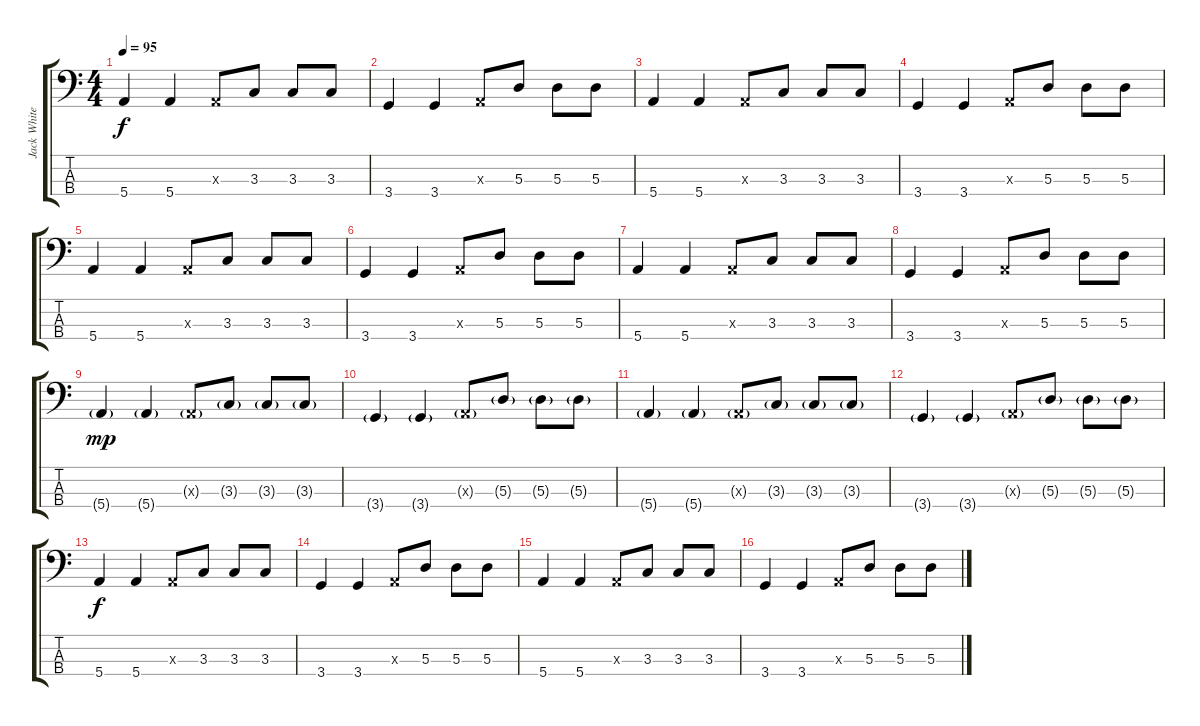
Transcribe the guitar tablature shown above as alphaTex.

\track ("Jack White - Bass Octave Pedal" "Jack White") {instrument electricbasspick}
\staff {score tabs}
\tuning (G2 D2 A1 E1) {hide}
\ts (4 4)
\tempo 95
\clef f4
\ks c
5.4.4{dy f instrument electricbasspick} 5.4.4 0.3{x}.8 3.3.8 3.3.8 3.3.8 |
3.4.4 3.4.4 0.3{x}.8 5.3.8 5.3.8 5.3.8 |
5.4.4 5.4.4 0.3{x}.8 3.3.8 3.3.8 3.3.8 |
3.4.4 3.4.4 0.3{x}.8 5.3.8 5.3.8 5.3.8 |
5.4.4 5.4.4 0.3{x}.8 3.3.8 3.3.8 3.3.8 |
3.4.4 3.4.4 0.3{x}.8 5.3.8 5.3.8 5.3.8 |
5.4.4 5.4.4 0.3{x}.8 3.3.8 3.3.8 3.3.8 |
3.4.4 3.4.4 0.3{x}.8 5.3.8 5.3.8 5.3.8 |
5.4{g}.4{dy mp} 5.4{g}.4 0.3{g x}.8 3.3{g}.8 3.3{g}.8 3.3{g}.8 |
3.4{g}.4 3.4{g}.4 0.3{g x}.8 5.3{g}.8 5.3{g}.8 5.3{g}.8 |
5.4{g}.4 5.4{g}.4 0.3{g x}.8 3.3{g}.8 3.3{g}.8 3.3{g}.8 |
3.4{g}.4 3.4{g}.4 0.3{g x}.8 5.3{g}.8 5.3{g}.8 5.3{g}.8 |
5.4.4{dy f} 5.4.4 0.3{x}.8 3.3.8 3.3.8 3.3.8 |
3.4.4 3.4.4 0.3{x}.8 5.3.8 5.3.8 5.3.8 |
5.4.4 5.4.4 0.3{x}.8 3.3.8 3.3.8 3.3.8 |
3.4.4 3.4.4 0.3{x}.8 5.3.8 5.3.8 5.3.8
